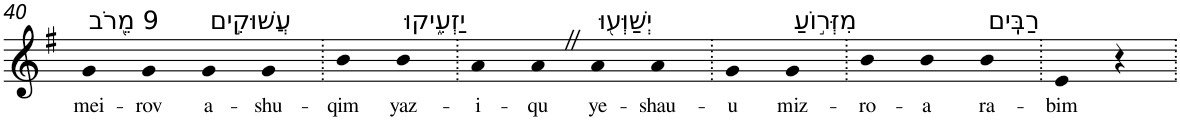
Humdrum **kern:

**kern	**text
*part1	*part1
*staff1	*staff1
*I"Piano	*
*I'Pno	*
!!LO:PB:g=z
*clefG2	*
*k[f#]	*
*G:	*
=40	=40
!LO:TX:a:t=9 מֵ֭רֹב	!
!	!LO:LY:b
4g	mei-
!	!LO:LY:b
4g	-rov
!LO:TX:a:t=עֲשׁוּקִ֣ים	!
!	!LO:LY:b
4g	a-
!	!LO:LY:b
4g	-shu-
=41.	=41.
!	!LO:LY:b
4b	-qim
!LO:TX:a:t=יַזְעִ֑יקוּ	!
!	!LO:LY:b
4b	yaz-
=42.	=42.
!	!LO:LY:b
4a	-i-
!	!LO:LY:b
4aZ	-qu
!LO:TX:a:t=יְשַׁוְּע֖וּ	!
!	!LO:LY:b
4a	ye-
!	!LO:LY:b
4a	-shau-
=43.	=43.
!	!LO:LY:b
4g	-u
!LO:TX:a:t=מִזְּר֣וֹעַ	!
!	!LO:LY:b
4g	miz-
=44.	=44.
!	!LO:LY:b
4b	-ro-
!	!LO:LY:b
4b	-a
!LO:TX:a:t=רַבִּֽים	!
!	!LO:LY:b
4b	ra-
=45.	=45.
!	!LO:LY:b
4e	-bim
4r	.
=.	=.
*-	*-
